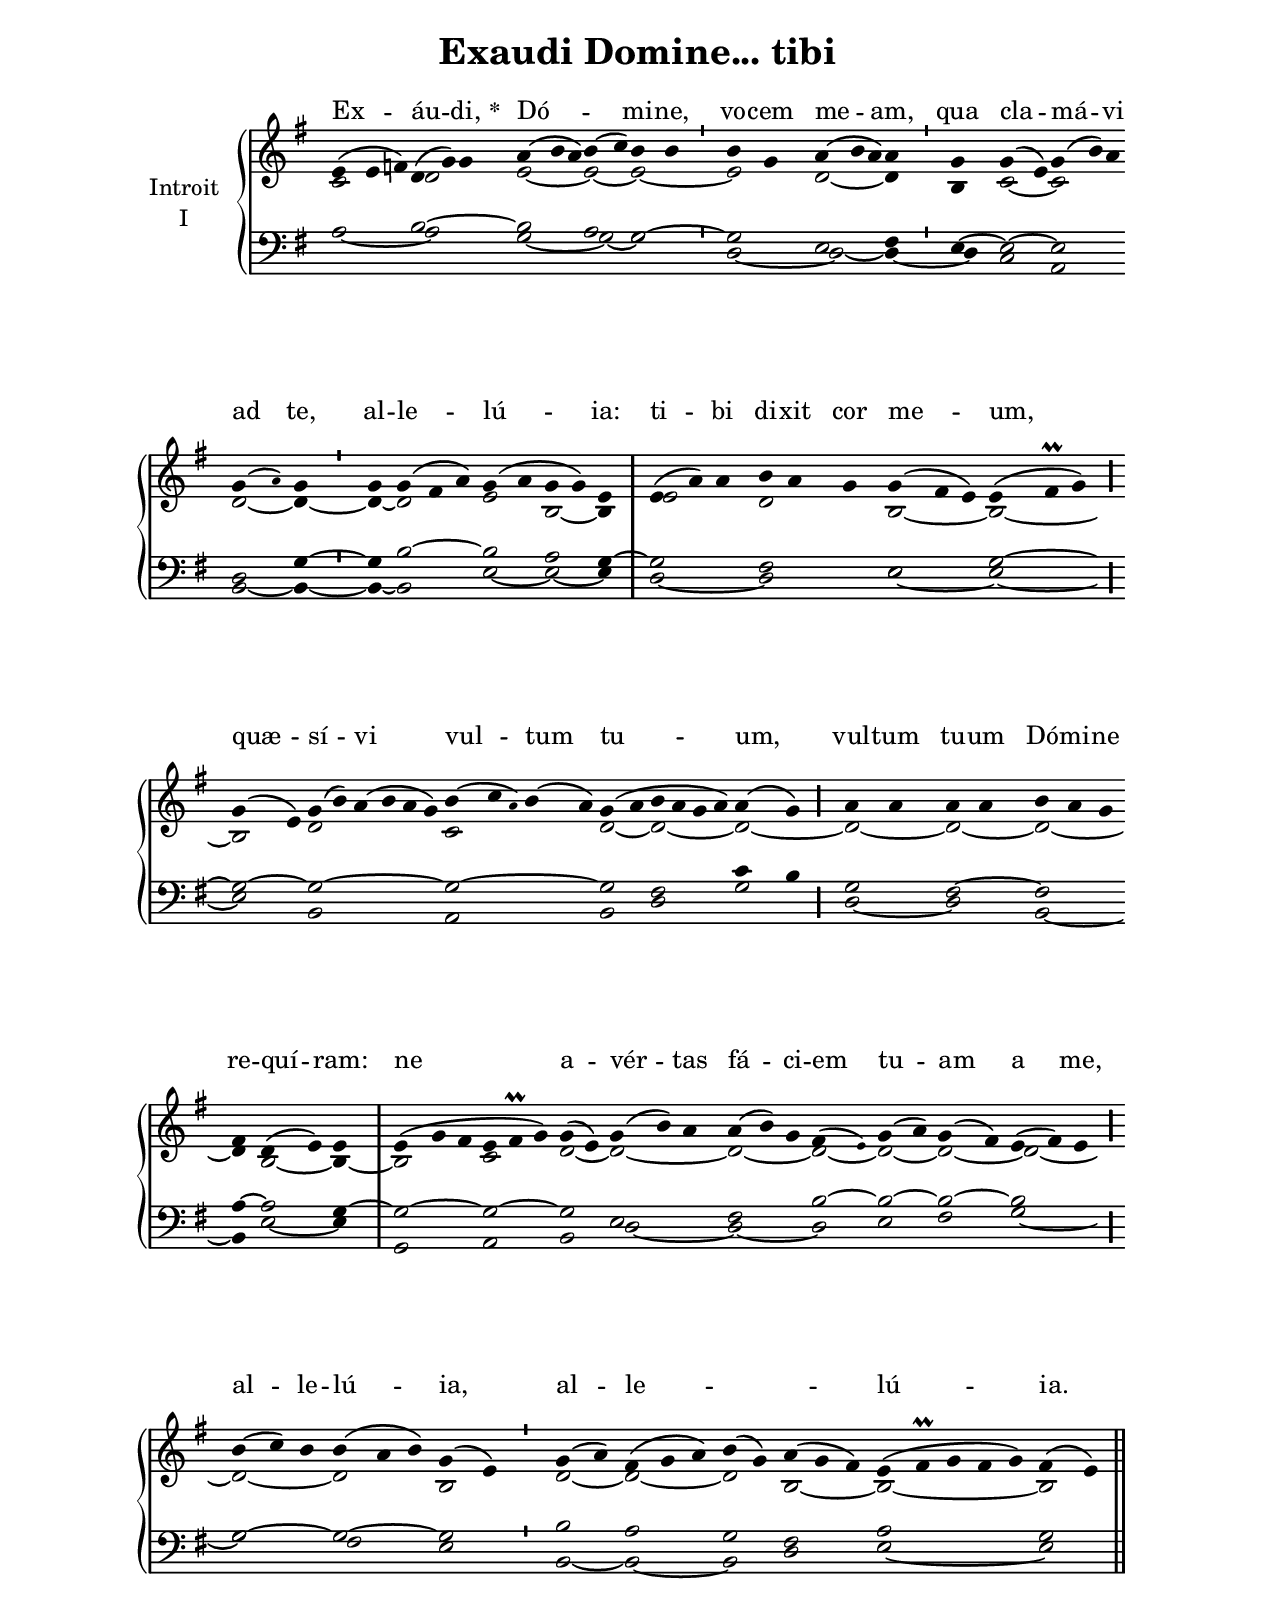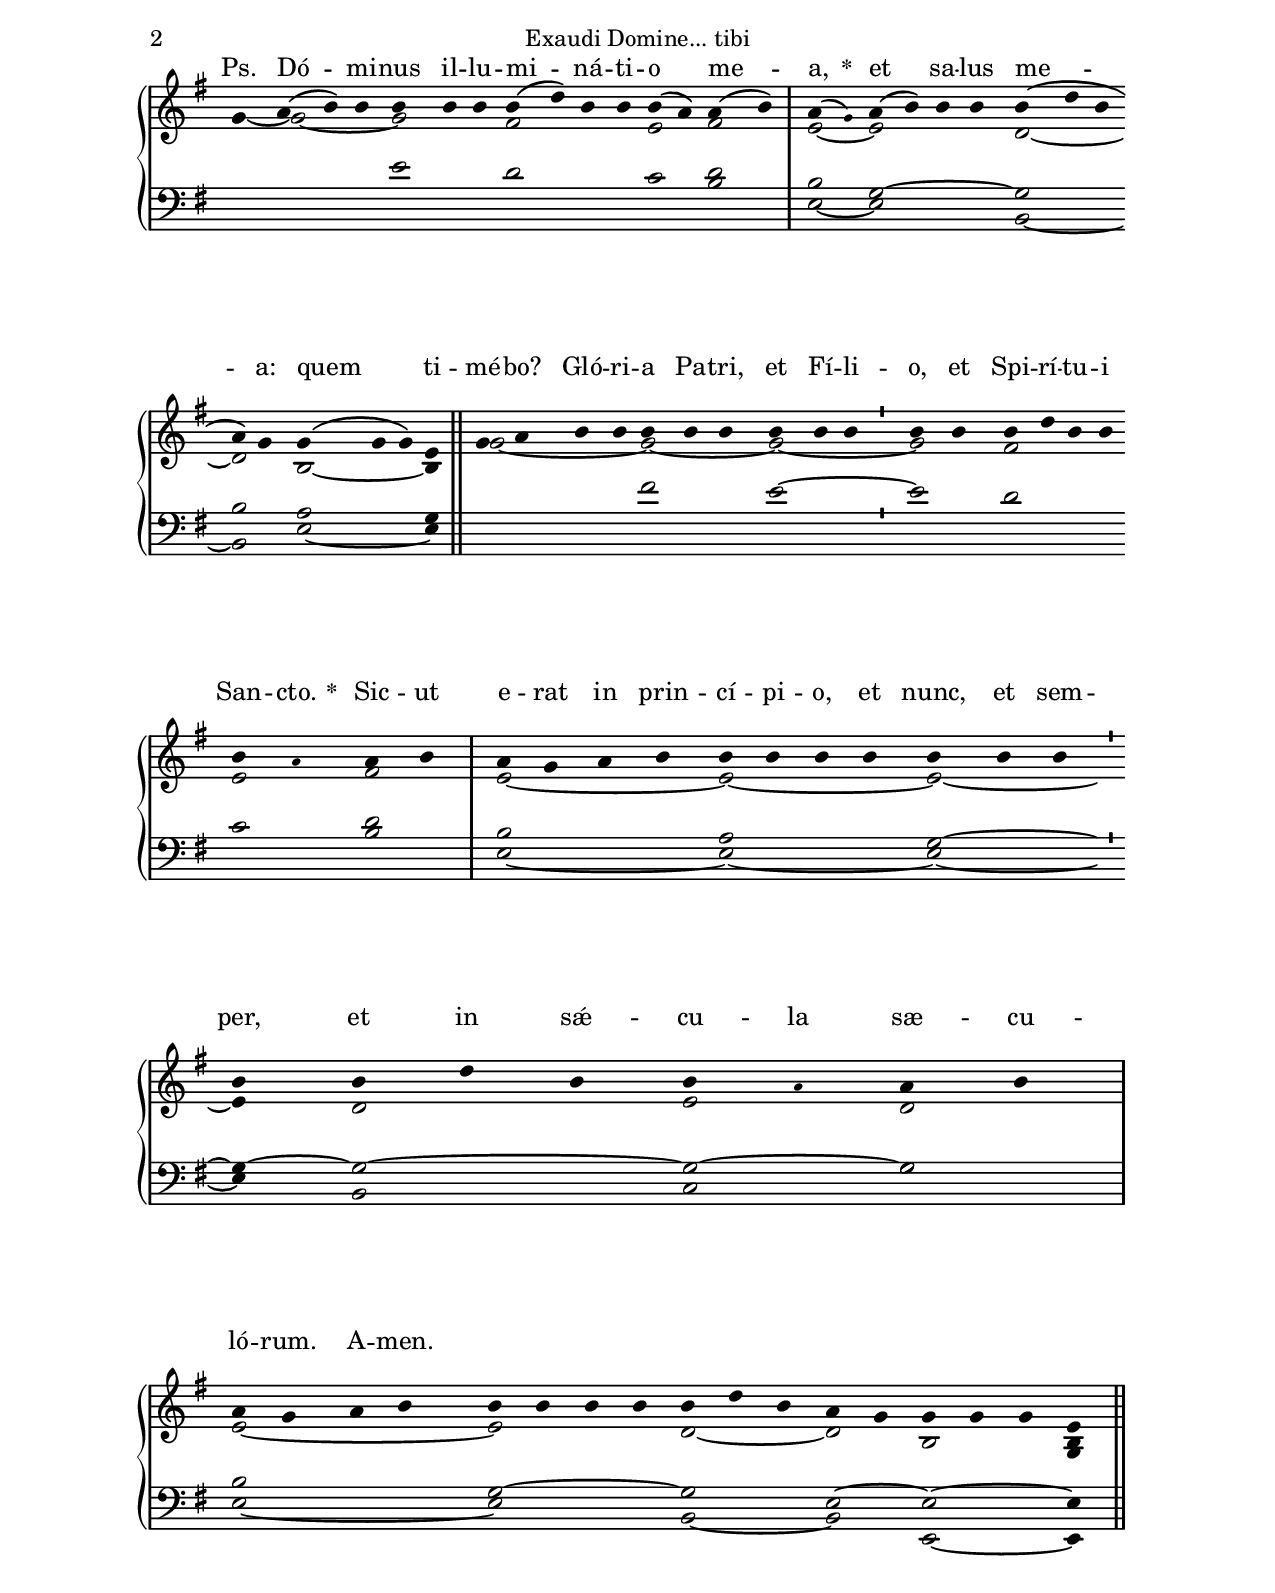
\version "2.18"
\include "gregorian.ly"
\include "noh2.ily"


%Page reference: page ii.70
%(volume.page)

global = {
 \key e \minor
 \cadenzaOn 
}

\header {
  title = \markup \center-column {"Exaudi Domine... tibi" \vspace #1 }
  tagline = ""
  composer = ""
}

\paper {
 #(include-special-characters)
  oddHeaderMarkup = \markup \fill-line {
    \line {}
    \center-column {
      \on-the-fly #first-page     " "
      \on-the-fly #not-first-page "Exaudi Domine... tibi"
    }
    \line { \on-the-fly #print-page-number-check-first \fromproperty #'page:page-number-string }
  }
  evenHeaderMarkup = \markup \fill-line {
    \line { \on-the-fly #print-page-number-check-first \fromproperty #'page:page-number-string }
    \center-column { "Exaudi Domine... tibi" }
    \line {}
  }
}

chantText = \lyricmode {
Ex -- áu -- di, 
\set stanza = " * " Dó -- _ mi -- ne, vo -- cem me -- am, qua cla -- má -- vi ad te, al -- le -- lú -- ia: 
ti -- bi di -- xit cor me -- um, 
quæ -- sí -- vi vul -- tum tu -- um, 
vul -- tum tu -- um Dó -- mi -- ne re -- quí -- ram: 
ne a -- vér -- tas fá -- ci -- em tu -- am a me, 
al -- le -- lú -- ia, al -- le -- _ _ lú -- ia. Ps. 
Dó -- mi -- nus il -- lu -- mi -- ná -- ti -- o me -- a, 
\set stanza = " * " 
et sa -- lus me -- a: quem ti -- mé -- bo? 
Gló -- ri -- a Pa -- tri, et Fí -- li -- o, et Spi -- rí -- tu -- i San -- cto. 
\set stanza = " * " 
Sic -- ut e -- rat in prin -- cí -- pi -- o, et nunc, et sem -- per, 
et in sǽ -- cu -- la sæ -- cu -- ló -- rum. A -- men. }

chantMusic = {
\tieDown    e'4 ( e'4 f'4) d'4 ( g'4) g'4  a'4 ( b'4 a'4) b'4 ( c''4) b'4 b'4 \divisioMinima
 b'4 g'4 a'4 ( b'4 a'4) a'4 \divisioMinima
 g'4 g'4 ( e'4) g'4 ( b'4) a'4 \forceBreak
 g'4 ( \once \tweak #'font-size #-4 a' ) g'4 \divisioMinima
 g'4 g'4 ( fis'4 a'4) g'4 ( a'4 g'4 g'4) e'4 \divisioMaxima
 e'4 ( a'4) a'4 b'4 a'4 g'4 g'4 ( fis'4 e'4) e'4 ( fis'\prall g'4) \divisioMaior \forceBreak

 g'4 ( e'4) g'4 ( b'4) a'4 ( b'4 a'4 g'4) b'4 ( c''4 \once \tweak #'font-size #-4 a' ) b'4 ( a'4) g'4 ( a'4 b'4 a'4 g'4 a'4) a'4 ( g'4) \divisioMaior
 a'4 a'4 a'4 a'4 b'4 a'4 g'4 \forceBreak
 fis'4 d'4 ( e'4) e'4 \divisioMaxima
 e'4 ( g'4 fis'4 e'4 fis'\prall g'4) g'4 ( e'4) g'4 ( b'4) a'4 a'4 ( b'4) g'4 fis'4 ( \once \tweak #'font-size #-4 e' ) g'4 ( a'4) g'4 ( fis'4) e'4 ( fis'4) e'4 \divisioMaior \forceBreak

 b'4 ( c''4) b'4 b'4 ( a'4 b'4) g'4 ( e'4) \divisioMinima
 g'4 ( a'4) fis'4 ( g'4 a'4) b'4 ( g'4) a'4 ( g'4 fis'4) e'4 ( fis'\prall g'4 fis'4 g'4) fis'4 ( e'4) \finalis \forceBreak

 g'4 a'4 ( b'4) b'4 b'4 b'4 b'4 b'4 ( d''4) b'4 b'4 b'4 ( a'4) a'4 ( b'4) \divisioMaxima
 a'4 ( \once \tweak #'font-size #-4 g' ) a'4 ( b'4) b'4 b'4 b'4 ( d''4 b'4 \forceBreak
) a'4 g'4 g'4 ( g'4 g'4) e'4 \finalis
  g'4 a'4 b'4 b'4 b'4 b'4 b'4 b'4 b'4 b'4 \divisioMinima
 b'4 b'4 b'4 d''4 b'4 b'4 \forceBreak
 b'4 \once \tweak #'font-size #-4 a'  a'4 b'4 \divisioMaxima
 a'4 g'4 a'4 b'4 b'4 b'4 b'4 b'4 b'4 b'4 b'4 \divisioMinima
 b'4 b'4 d''4 b'4 b'4 \once \tweak #'font-size #-4 a'  a'4 b'4 \divisioMaxima \forceBreak

 a'4 g'4 a'4 b'4 b'4 b'4 b'4 b'4 b'4 d''4 b'4 a'4 g'4 g'4 g'4 g'4 e'4 \finalis

}

altoMusic = {
c'2*3/2 d'2*3/2 e'2*3/2 ~ e'2 ~ e'2 ~ \divisioMinima
e'2 d'2*3/2 ~ d'4 \divisioMinima
b4 c'2 ~ c'2*3/2 d'2 ~ d'4 ~ \divisioMinima
d'4 ~ d'2*3/2 e'2 b2 ~ b4 \divisioMaxima
e'2*3/2 d'2*3/2 b2*3/2 ~ b2*3/2 ~ \divisioMaior
b2 d'2*6/2 c'2*5/2 d'2 ~ d'2*4/2 ~ d'2 ~ \divisioMaior
d'2 ~ d'2 ~ d'2*3/2 ~ d'4 b2 ~ b4 ~ \divisioMaxima
b2*3/2 c'2*3/2 d'2 ~ d'2*3/2 ~ d'2*3/2 ~ d'2 ~ d'2 ~ d'2 ~ d'2*3/2 ~ \divisioMaior
d'2*3/2 ~ d'2*3/2 b2 \divisioMinima
d'2 ~ d'2*3/2 ~ d'2 b2*3/2 ~ b2*5/2 ~ b2 \finalis
g'4 ~ g'2*3/2 ~ g'2*3/2 fis'2*4/2 e'2 fis'2 \divisioMaxima
e'2 ~ e'2*4/2 d'2*3/2 ~ d'2 b2*3/2 ~ b4 g'2*4/2 ~ g'2*3/2 ~ g'2*3/2 ~ \divisioMinima
g'2 fis'2*4/2 e'2 fis'2 \divisioMaxima
e'2*4/2 ~ e'2*4/2 ~ e'2*3/2 ~ \divisioMinima
e'4 d'2*3/2 e'2 d'2 \divisioMaxima
e'2*4/2 ~ e'2*4/2 d'2*3/2 ~ d'2 b2*3/2 <b g>4 \finalis
}

tenorMusic = {
r2*3/2 b2*3/2 ~ b2*3/2 a2 g2 ~ \divisioMinima
g2 e2*3/2 fis4 \divisioMinima
e4 ~ e2 ~ e2*3/2 d2 g4 ~ \divisioMinima
g4 b2*3/2 ~ b2 a2 g4 ~ \divisioMaxima
g2*3/2 fis2*3/2 e2*3/2 g2*3/2 ~ \divisioMaior
g2 ~ g2*6/2 ~ g2*5/2 ~ g2 fis2*4/2 c'4 b4 \divisioMaior
g2 fis2 ~ fis2*3/2 a4 ~ a2 g4 ~ \divisioMaxima
g2*3/2 ~ g2*3/2 ~ g2 e2*3/2 fis2*3/2 b2 ~ b2 ~ b2 ~ b2*3/2 \divisioMaior
g2*3/2 ~ g2*3/2 ~ g2 \divisioMinima
b2 a2*3/2 g2 fis2*3/2 a2*5/2 g2 \finalis
r2*4/2 e'2*3/2 d'2*4/2 c'2 d'2 \divisioMaxima
b2 g2*4/2 ~ g2*3/2 b2 a2*3/2 g4 r2*4/2 fis'2*3/2 e'2*3/2 ~ \divisioMinima
e'2 d'2*4/2 c'2 d'2 \divisioMaxima
b2*4/2 a2*4/2 g2*3/2 ~ \divisioMinima
g4 ~ g2*3/2 ~ g2 ~ g2 \divisioMaxima
b2*4/2 g2*4/2 ~ g2*3/2 e2 ~ e2*3/2 ~ e4 \finalis
}

bassMusic = {
a2*3/2 ~ a2*3/2 g2*3/2 ~ g2 ~ g2 \divisioMinima
d2 ~ d2*3/2 ~ d4 ~ \divisioMinima
d4 c2 a,2*3/2 b,2 ~ b,4 ~ \divisioMinima
b,4 ~ b,2*3/2 e2 ~ e2 ~ e4 \divisioMaxima
d2*3/2 ~ d2*3/2 e2*3/2 ~ e2*3/2 ~ \divisioMaior
e2 b,2*6/2 a,2*5/2 b,2 d2*4/2 g2 \divisioMaior
d2 ~ d2 b,2*3/2 ~ b,4 e2 ~ e4 \divisioMaxima
g,2*3/2 a,2*3/2 b,2 d2*3/2 ~ d2*3/2 ~ d2 e2 fis2 g2*3/2 ~ \divisioMaior
g2*3/2 fis2*3/2 e2 \divisioMinima
b,2 ~ b,2*3/2 ~ b,2 d2*3/2 e2*5/2 ~ e2 \finalis
r2*13/2 b2 \divisioMaxima
e2 ~ e2*4/2 b,2*3/2 ~ b,2 e2*3/2 ~ e4 r2*10/2 \divisioMinima
r2*8/2 b2 \divisioMaxima
e2*4/2 ~ e2*4/2 ~ e2*3/2 ~ \divisioMinima
e4 b,2*3/2 c2 g2 \divisioMaxima
e2*4/2 ~ e2*4/2 b,2*3/2 ~ b,2 e,2*3/2 ~ e,4 \finalis
}

voiceLines = {
\voiceLineStyle


}

\score{
  <<
    \new GrandStaff <<
      \set GrandStaff.autoBeaming = ##f
      \set GrandStaff.instrumentName = \markup \center-column {
        "Introit"
        "I"
      }
      \new Staff = up <<
        \new Voice = "chant" {
          \voiceOne \global \chantMusic
        }
        \new Voice {
          \voiceTwo \global \altoMusic
        }
      >>

      \new Staff = down <<
        \clef bass
        \new Voice {
          \voiceOne \global \tenorMusic
        }
        \new Voice {
          \voiceTwo \global \bassMusic
        }
	\new Voice {
        \voiceThree \global \voiceLines
        }
      >>
    >>
    \new Lyrics \lyricsto chant {
      \chantText
    }
  >>
  \layout{
  }
  \midi{
    \tempo 4 = 125
  }
}
